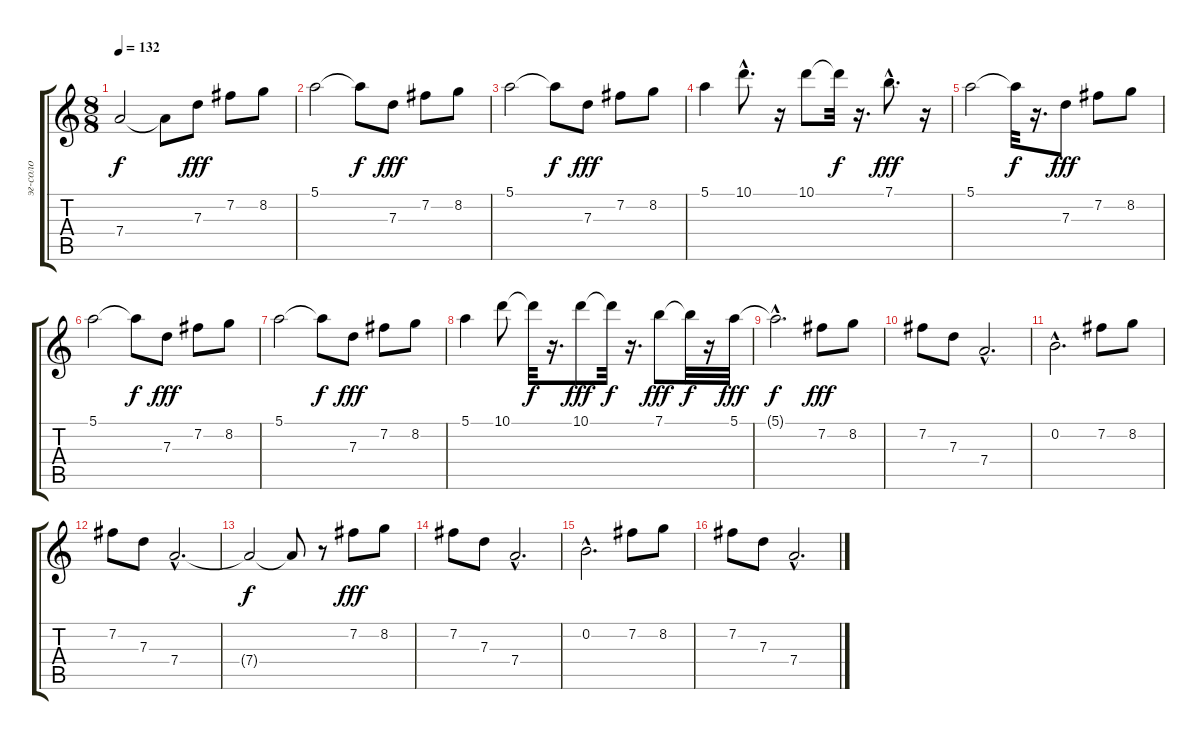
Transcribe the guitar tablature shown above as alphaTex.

\track ("эг-соло" "эг-соло") {instrument distortionguitar}
\staff {score tabs}
\tuning (E4 B3 G3 D3 A2 E2) {hide}
\ts (8 8)
\tempo 132
\clef g2
\ks c
7.4{t}.2{dy f} 7.4{t}.8 7.3.8{dy fff} 7.2.8 8.2.8 |
5.1.2 5.1{t}.8{dy f} 7.3.8{dy fff} 7.2.8 8.2.8 |
5.1.2 5.1{t}.8{dy f} 7.3.8{dy fff} 7.2.8 8.2.8 |
5.1.4 10.1{hac}.8{d} r.16 10.1.8 10.1{t}.32{dy f} r.16{d} 7.1{hac}.8{d dy fff} r.16 |
5.1.2 5.1{t}.32{dy f} r.16{d} 7.3.8{dy fff} 7.2.8 8.2.8 |
5.1.2 5.1{t}.8{dy f} 7.3.8{dy fff} 7.2.8 8.2.8 |
5.1.2 5.1{t}.8{dy f} 7.3.8{dy fff} 7.2.8 8.2.8 |
5.1.4 10.1.8 10.1{t}.32{dy f} r.16{d} 10.1.8{dy fff} 10.1{t}.32{dy f} r.16{d} 7.1.8{dy fff} 7.1{t}.32{dy f} r.16 5.1.32{dy fff} |
5.1{hac t}.2{d dy f} 7.2.8{dy fff} 8.2.8 |
7.2.8 7.3.8 7.4{hac}.2{d volume 13} |
0.2{hac}.2{d} 7.2.8{volume 12} 8.2.8{volume 12} |
7.2.8{volume 12} 7.3.8 7.4{hac}.2{d volume 12} |
7.4{t}.2{dy f} 7.4{t}.8 r.8 7.2.8{dy fff volume 8} 8.2.8{volume 8} |
7.2.8{volume 8} 7.3.8{volume 8} 7.4{hac}.2{d volume 8} |
0.2{hac}.2{d volume 6} 7.2.8{volume 4} 8.2.8{volume 4} |
7.2.8{volume 4} 7.3.8{volume 4} 7.4{hac}.2{d}
